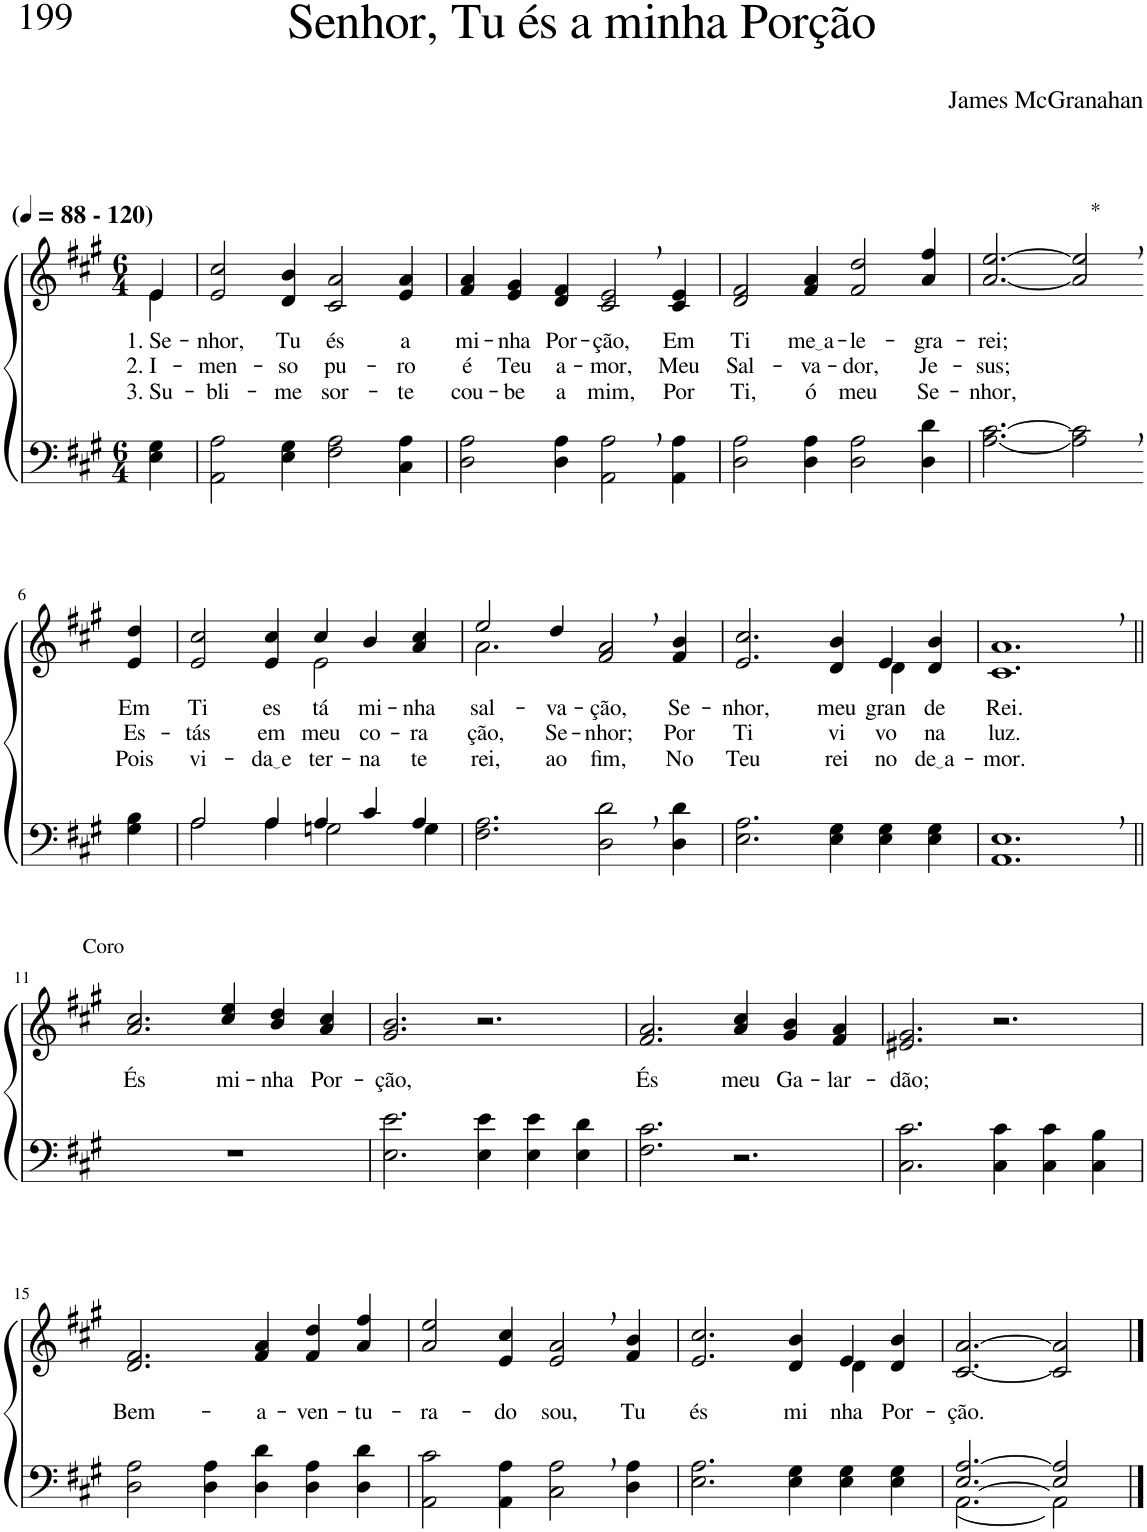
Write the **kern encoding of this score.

**kern	**kern	**text	**text	**text
*part2	*part1	*part1	*part1	*part1
*staff2	*staff1	*staff1	*staff1	*staff1
*I"Parte III e IV	*I"Parte I e II	*	*	*
*clefF4	*clefG2	*	*	*
*Trd1c2	*Trd1c2	*	*	*
*k[f#c#g#]	*k[f#c#g#]	*	*	*
*M6/4	*M6/4	*	*	*
*MM88	*MM88	*	*	*
=1	=1	=1	=1	=1
!	!LO:TX:a:B:t=(	!	!	!
!	!LO:TX:a:B:t=- 120)	!	!	!
!	!	!LO:LY:b	!LO:LY:b	!LO:LY:b
*	*^	*	*	*
4E\ 4G#\	4e\	4e/	1. Se-	2. I-	3. Su-
=2	=2	=2	=2	=2	=2
!	!	!	!LO:LY:b	!LO:LY:b	!LO:LY:b
*	*v	*v	*	*	*
2AA\ 2A\	2e/ 2cc#/	-nhor,	-men-	-bli-
!	!	!LO:LY:b	!LO:LY:b	!LO:LY:b
4E\ 4G#\	4d/ 4b/	Tu	-so	-me
!	!	!LO:LY:b	!LO:LY:b	!LO:LY:b
2F#\ 2A\	2c#/ 2a/	és	pu-	sor-
!	!	!LO:LY:b	!LO:LY:b	!LO:LY:b
4C#\ 4A\	4e/ 4a/	a	-ro	-te
=3	=3	=3	=3	=3
!	!	!LO:LY:b	!LO:LY:b	!LO:LY:b
2D\ 2A\	4f#/ 4a/	mi-	é	cou-
!	!	!LO:LY:b	!LO:LY:b	!LO:LY:b
.	4e/ 4g#/	-nha	Teu	-be
!	!	!LO:LY:b	!LO:LY:b	!LO:LY:b
4D\ 4A\	4d/ 4f#/	Por-	a-	a
!	!	!LO:LY:b	!LO:LY:b	!LO:LY:b
2AA\, 2A\,	2c#/, 2e/,	-ção,	-mor,	mim,
!	!	!LO:LY:b	!LO:LY:b	!LO:LY:b
4AA\ 4A\	4c#/ 4e/	Em	Meu	Por
=4	=4	=4	=4	=4
!	!	!LO:LY:b	!LO:LY:b	!LO:LY:b
2D\ 2A\	2d/ 2f#/	Ti	Sal-	Ti,
!	!	!LO:LY:b	!LO:LY:b	!LO:LY:b
4D\ 4A\	4f#/ 4a/	me a	-va-	ó
!	!	!LO:LY:b	!LO:LY:b	!LO:LY:b
2D\ 2A\	2f#/ 2dd/	-le-	-dor,	meu
!	!	!LO:LY:b	!LO:LY:b	!LO:LY:b
4D\ 4d\	4a/ 4ff#/	-gra-	Je-	Se-
=5	=5	=5	=5	=5
!	!	!LO:LY:b	!LO:LY:b	!LO:LY:b
[2.A\ [2.c#\	[2.a/ [2.ee/	-rei;	-sus;	-nhor,
!	!LO:TX:a:t=*	!	!	!
2A\], 2c#\],	2a/], 2ee/],	.	.	.
!!LO:LB:g=z
=6-	=6-	=6-	=6-	=6-
!LO:TX:b:t=Coro	!	!	!	!
!	!	!LO:LY:b	!LO:LY:b	!LO:LY:b
4G#\ 4B\	4e/ 4dd/	Em	Es-	Pois
=7	=7	=7	=7	=7
*^	*	*	*	*
!	!	!	!LO:LY:b	!LO:LY:b	!LO:LY:b
*	*	*^	*	*	*
2A/	2A\	2e/ 2cc#/	2.ryy	Ti	-tás	vi-
!	!	!	!	!LO:LY:b	!LO:LY:b	!LO:LY:b
4A/	4A\	4e/ 4cc#/	.	es-	em	da e
!	!	!	!	!LO:LY:b	!LO:LY:b	!LO:LY:b
4A/	2Gn\	4cc#/	2e\	-tá	meu	-ter-
!	!	!	!	!LO:LY:b	!LO:LY:b	!LO:LY:b
4c#/	.	4b/	.	mi-	co-	-na
!	!	!	!	!LO:LY:b	!LO:LY:b	!LO:LY:b
4A/	4G\	4a/ 4cc#/	4ryy	-nha	-ra-	te-
=8	=8	=8	=8	=8	=8	=8
!	!	!	!	!LO:LY:b	!LO:LY:b	!LO:LY:b
*v	*v	*	*	*	*	*
2.F#\ 2.A\	2ee/	2.a\	sal-	-ção,	-rei,
!	!	!	!LO:LY:b	!LO:LY:b	!LO:LY:b
.	4dd/	.	-va-	Se-	ao
!	!	!	!LO:LY:b	!LO:LY:b	!LO:LY:b
2D\, 2d\,	2f#/, 2a/,	2.ryy	-ção,	-nhor;	fim,
!	!	!	!LO:LY:b	!LO:LY:b	!LO:LY:b
4D\ 4d\	4f#/ 4b/	.	Se-	Por	No
=9	=9	=9	=9	=9	=9
!	!	!	!LO:LY:b	!LO:LY:b	!LO:LY:b
2.E\ 2.A\	2.e/ 2.cc#/	1ryy	-nhor,	Ti	Teu
!	!	!	!LO:LY:b	!LO:LY:b	!LO:LY:b
4E\ 4G#\	4d/ 4b/	.	meu	vi-	rei-
!	!	!	!LO:LY:b	!LO:LY:b	!LO:LY:b
4E\ 4G#\	4e/	4d\	gran-	-vo	-no
!	!	!	!LO:LY:b	!LO:LY:b	!LO:LY:b
4E\ 4G#\	4d/ 4b/	4ryy	-de	na	de a
=10	=10	=10	=10	=10	=10
!	!	!	!LO:LY:b	!LO:LY:b	!LO:LY:b
*	*v	*v	*	*	*
1.AA, 1.E,	1.c#, 1.a,	Rei.	luz.	-mor.
!!LO:LB:g=z
=11||	=11||	=11||	=11||	=11||
!	!	!LO:LY:b	!	!
1.r	2.a/ 2.cc#/	És	.	.
!	!	!LO:LY:b	!	!
.	4cc#/ 4ee/	mi-	.	.
!	!	!LO:LY:b	!	!
.	4b/ 4dd/	-nha	.	.
!	!	!LO:LY:b	!	!
.	4a/ 4cc#/	Por-	.	.
=12	=12	=12	=12	=12
!	!	!LO:LY:b	!	!
2.E\ 2.e\	2.g#/ 2.b/	-ção,	.	.
4E\ 4e\	2.r	.	.	.
4E\ 4e\	.	.	.	.
4E\ 4d\	.	.	.	.
=13	=13	=13	=13	=13
!	!	!LO:LY:b	!	!
2.F#\ 2.c#\	2.f#/ 2.a/	És	.	.
!	!	!LO:LY:b	!	!
2.r	4a/ 4cc#/	meu	.	.
!	!	!LO:LY:b	!	!
.	4g#/ 4b/	Ga-	.	.
!	!	!LO:LY:b	!	!
.	4f#/ 4a/	-lar-	.	.
=14	=14	=14	=14	=14
!	!	!LO:LY:b	!	!
2.C#\ 2.c#\	2.e#X/ 2.g#/	-dão;	.	.
4C#\ 4c#\	2.r	.	.	.
4C#\ 4c#\	.	.	.	.
4C#\ 4B\	.	.	.	.
!!LO:LB:g=z
=15	=15	=15	=15	=15
!	!	!LO:LY:b	!	!
2D\ 2A\	2.d/ 2.f#/	Bem-	.	.
4D\ 4A\	.	.	.	.
!	!	!LO:LY:b	!	!
4D\ 4d\	4f#/ 4a/	-a-	.	.
!	!	!LO:LY:b	!	!
4D\ 4A\	4f#/ 4dd/	-ven-	.	.
!	!	!LO:LY:b	!	!
4D\ 4d\	4a/ 4ff#/	-tu-	.	.
=16	=16	=16	=16	=16
!	!	!LO:LY:b	!	!
2AA\ 2c#\	2a/ 2ee/	-ra-	.	.
!	!	!LO:LY:b	!	!
4AA\ 4A\	4e/ 4cc#/	-do	.	.
!	!	!LO:LY:b	!	!
2C#\, 2A\,	2e/, 2a/,	sou,	.	.
!	!	!LO:LY:b	!	!
4D\ 4A\	4f#/ 4b/	Tu	.	.
=17	=17	=17	=17	=17
!	!	!LO:LY:b	!	!
*	*^	*	*	*
2.E\ 2.A\	2.e/ 2.cc#/	1ryy	és	.	.
!	!	!	!LO:LY:b	!	!
4E\ 4G#\	4d/ 4b/	.	mi-	.	.
!	!	!	!LO:LY:b	!	!
4E\ 4G#\	4e/	4d\	-nha	.	.
!	!	!	!LO:LY:b	!	!
4E\ 4G#\	4d/ 4b/	4ryy	Por-	.	.
=18	=18	=18	=18	=18	=18
*^	*	*	*	*	*
!	!	!	!	!LO:LY:b	!	!
*	*	*v	*v	*	*	*
[2.E/ [2.A/	[2.AA\	[2.c#/ [2.a/	-ção.	.	.
2E/] 2A/]	2AA\]	2c#/] 2a/]	.	.	.
*v	*v	*	*	*	*
==	==	==	==	==
*-	*-	*-	*-	*-
